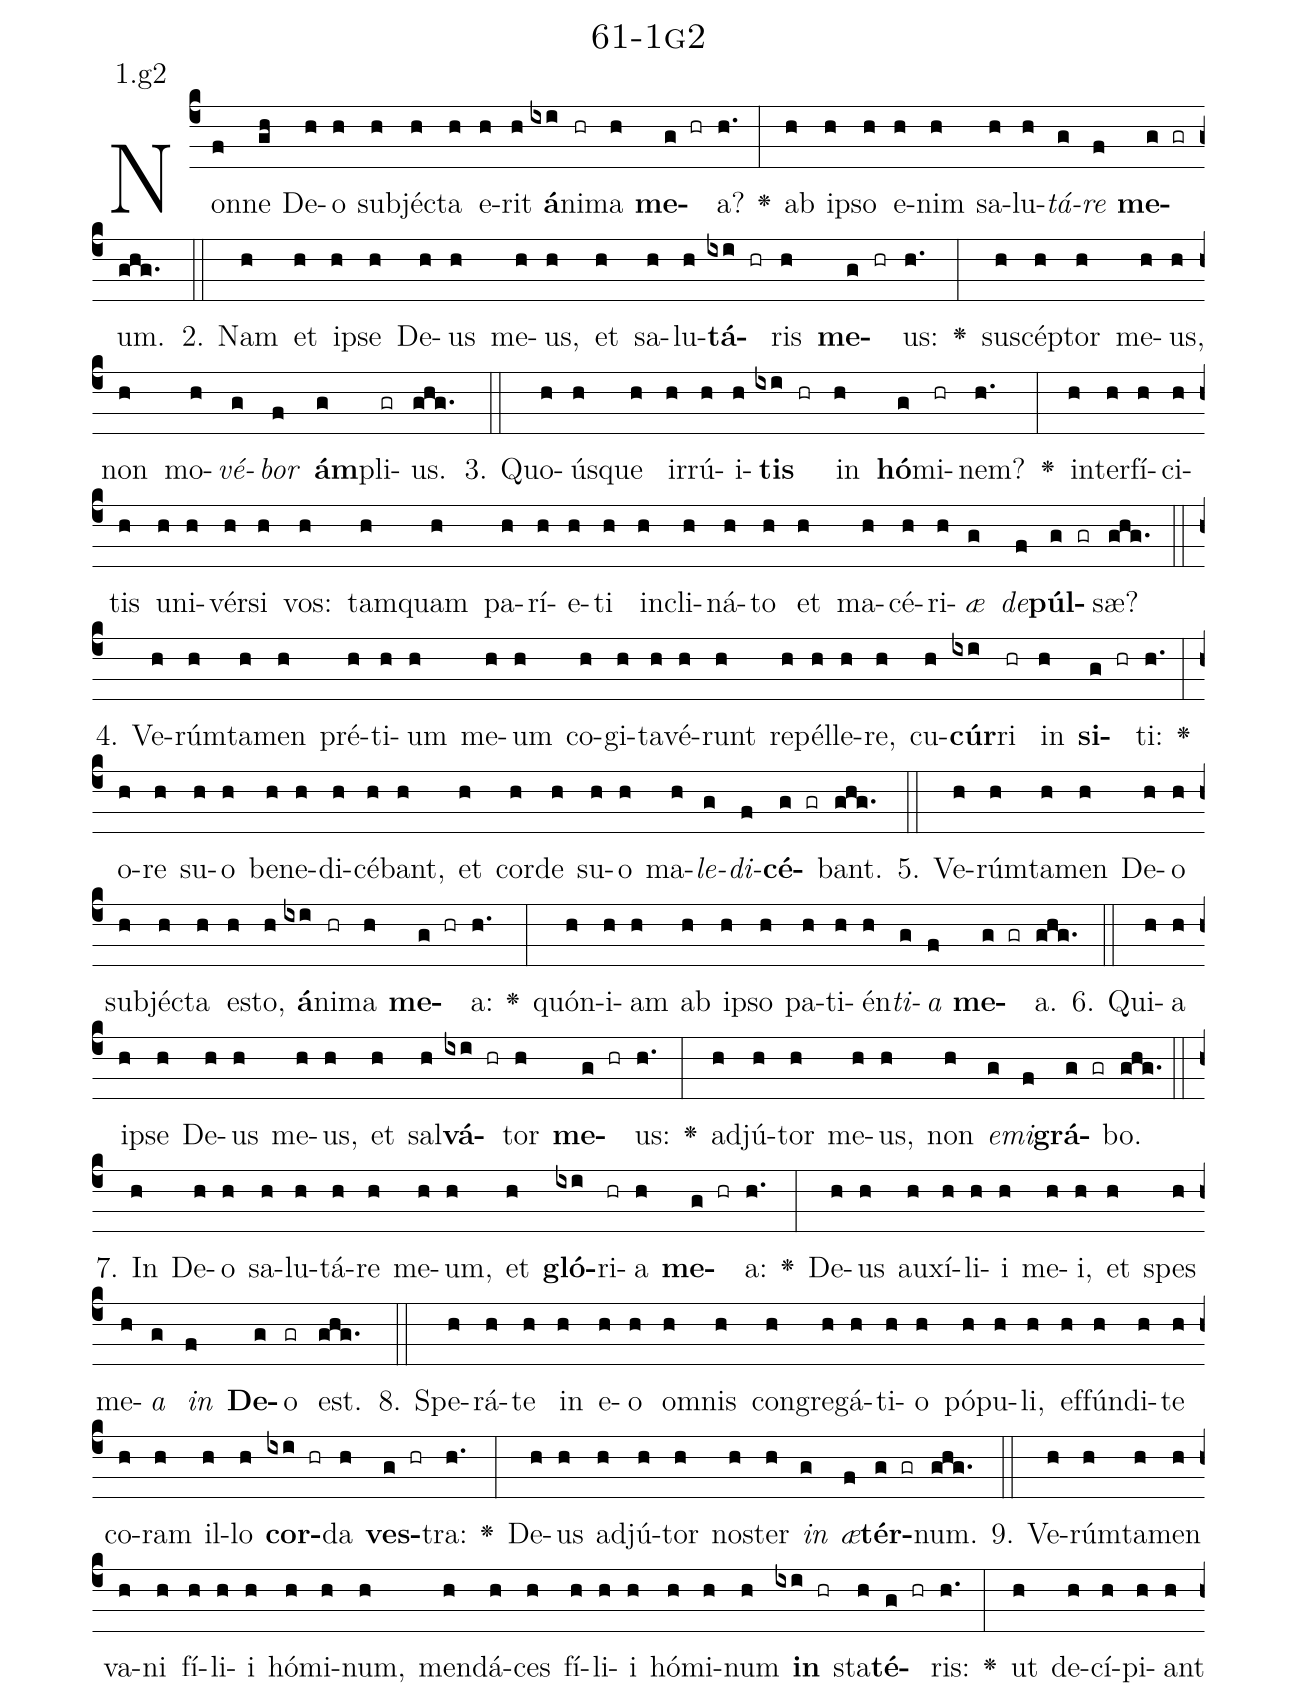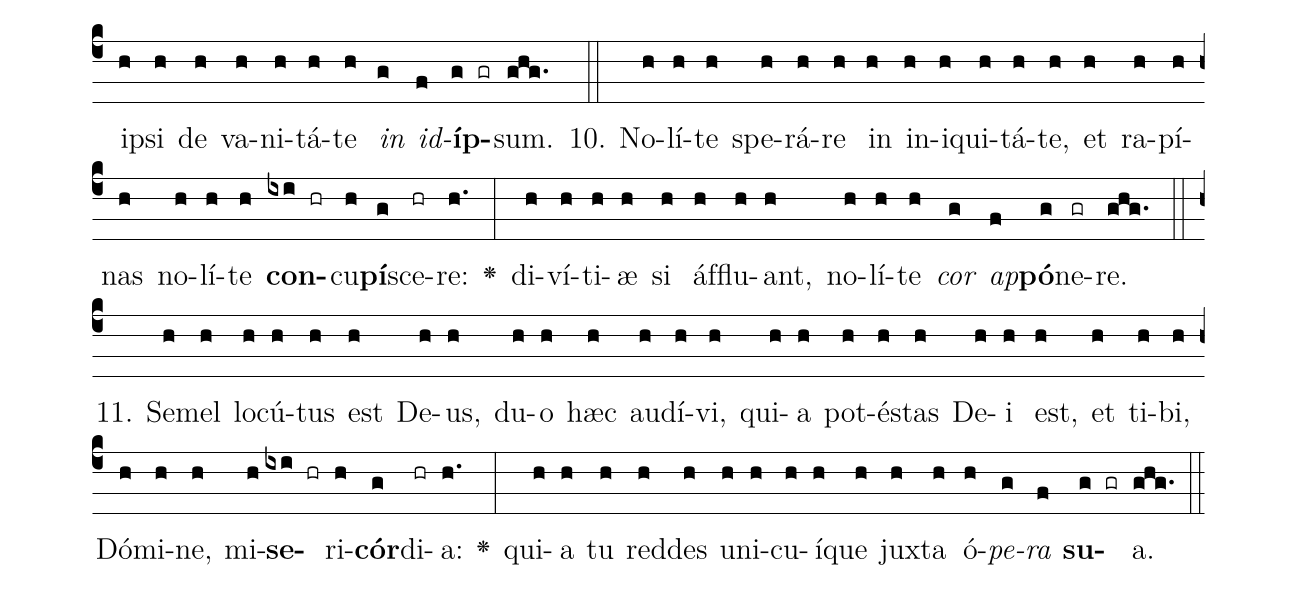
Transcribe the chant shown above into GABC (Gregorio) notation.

name: 61-1g2;
annotation: 1.g2;
%%
(c4)Non(f)ne(gh) De(h)o(h) sub(h)jéc(h)ta(h) e(h)rit(h) <b>á</b>(ixi)ni(hr)ma(h) <b>me</b>(g hr)a?(h.) <v>\greheightstar</v>(:) ab(h) ip(h)so(h) e(h)nim(h) sa(h)lu(h)<i>tá</i>(g)<i>re</i>(f) <b>me</b>(g gr)um.(ghg.) (::)
2. Nam(h) et(h) ip(h)se(h) De(h)us(h) me(h)us,(h) et(h) sa(h)lu(h)<b>tá</b>(ixi hr)ris(h) <b>me</b>(g hr)us:(h.) <v>\greheightstar</v>(:) su(h)scép(h)tor(h) me(h)us,(h) non(h) mo(h)<i>vé</i>(g)<i>bor</i>(f) <b>ám</b>(g)pli(gr)us.(ghg.) (::)
3. Quo(h)ús(h)que(h) ir(h)rú(h)i(h)<b>tis</b>(ixi hr) in(h) <b>hó</b>(g)mi(hr)nem?(h.) <v>\greheightstar</v>(:) in(h)ter(h)fí(h)ci(h)tis(h) u(h)ni(h)vér(h)si(h) vos:(h) tam(h)quam(h) pa(h)rí(h)e(h)ti(h) in(h)cli(h)ná(h)to(h) et(h) ma(h)cé(h)ri(h)<i>æ</i>(g) <i>de</i>(f)<b>púl</b>(g gr)sæ?(ghg.) (::)
4. Ve(h)rúm(h)ta(h)men(h) pré(h)ti(h)um(h) me(h)um(h) co(h)gi(h)ta(h)vé(h)runt(h) re(h)pél(h)le(h)re,(h) cu(h)<b>cúr</b>(ixi)ri(hr) in(h) <b>si</b>(g hr)ti:(h.) <v>\greheightstar</v>(:) o(h)re(h) su(h)o(h) be(h)ne(h)di(h)cé(h)bant,(h) et(h) cor(h)de(h) su(h)o(h) ma(h)<i>le</i>(g)<i>di</i>(f)<b>cé</b>(g gr)bant.(ghg.) (::)
5. Ve(h)rúm(h)ta(h)men(h) De(h)o(h) sub(h)jéc(h)ta(h) es(h)to,(h) <b>á</b>(ixi)ni(hr)ma(h) <b>me</b>(g hr)a:(h.) <v>\greheightstar</v>(:) quón(h)i(h)am(h) ab(h) ip(h)so(h) pa(h)ti(h)én(h)<i>ti</i>(g)<i>a</i>(f) <b>me</b>(g gr)a.(ghg.) (::)
6. Qui(h)a(h) ip(h)se(h) De(h)us(h) me(h)us,(h) et(h) sal(h)<b>vá</b>(ixi hr)tor(h) <b>me</b>(g hr)us:(h.) <v>\greheightstar</v>(:) ad(h)jú(h)tor(h) me(h)us,(h) non(h) <i>e</i>(g)<i>mi</i>(f)<b>grá</b>(g gr)bo.(ghg.) (::)
7. In(h) De(h)o(h) sa(h)lu(h)tá(h)re(h) me(h)um,(h) et(h) <b>gló</b>(ixi)ri(hr)a(h) <b>me</b>(g hr)a:(h.) <v>\greheightstar</v>(:) De(h)us(h) au(h)xí(h)li(h)i(h) me(h)i,(h) et(h) spes(h) me(h)<i>a</i>(g) <i>in</i>(f) <b>De</b>(g)o(gr) est.(ghg.) (::)
8. Spe(h)rá(h)te(h) in(h) e(h)o(h) om(h)nis(h) con(h)gre(h)gá(h)ti(h)o(h) pó(h)pu(h)li,(h) ef(h)fún(h)di(h)te(h) co(h)ram(h) il(h)lo(h) <b>cor</b>(ixi hr)da(h) <b>ves</b>(g hr)tra:(h.) <v>\greheightstar</v>(:) De(h)us(h) ad(h)jú(h)tor(h) nos(h)ter(h) <i>in</i>(g) <i>æ</i>(f)<b>tér</b>(g gr)num.(ghg.) (::)
9. Ve(h)rúm(h)ta(h)men(h) va(h)ni(h) fí(h)li(h)i(h) hó(h)mi(h)num,(h) men(h)dá(h)ces(h) fí(h)li(h)i(h) hó(h)mi(h)num(h) <b>in</b>(ixi hr) sta(h)<b>té</b>(g hr)ris:(h.) <v>\greheightstar</v>(:) ut(h) de(h)cí(h)pi(h)ant(h) ip(h)si(h) de(h) va(h)ni(h)tá(h)te(h) <i>in</i>(g) <i>id</i>(f)<b>íp</b>(g gr)sum.(ghg.) (::)
10. No(h)lí(h)te(h) spe(h)rá(h)re(h) in(h) in(h)i(h)qui(h)tá(h)te,(h) et(h) ra(h)pí(h)nas(h) no(h)lí(h)te(h) <b>con</b>(ixi hr)cu(h)<b>pí</b>(g)sce(hr)re:(h.) <v>\greheightstar</v>(:) di(h)ví(h)ti(h)æ(h) si(h) áf(h)flu(h)ant,(h) no(h)lí(h)te(h) <i>cor</i>(g) <i>ap</i>(f)<b>pó</b>(g)ne(gr)re.(ghg.) (::)
11. Se(h)mel(h) lo(h)cú(h)tus(h) est(h) De(h)us,(h) du(h)o(h) hæc(h) au(h)dí(h)vi,(h) qui(h)a(h) pot(h)és(h)tas(h) De(h)i(h) est,(h) et(h) ti(h)bi,(h) Dó(h)mi(h)ne,(h) mi(h)<b>se</b>(ixi hr)ri(h)<b>cór</b>(g)di(hr)a:(h.) <v>\greheightstar</v>(:) qui(h)a(h) tu(h) red(h)des(h) u(h)ni(h)cu(h)í(h)que(h) jux(h)ta(h) ó(h)<i>pe</i>(g)<i>ra</i>(f) <b>su</b>(g gr)a.(ghg.) (::)
